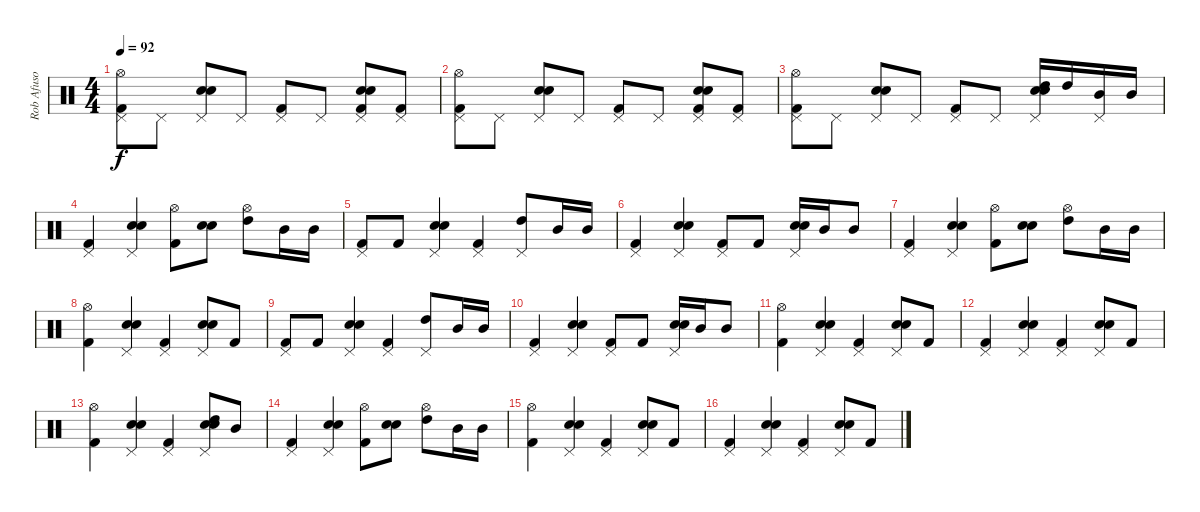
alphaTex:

\track ("Rob Afuso" "Rob Afuso") {instrument percussion}
\staff {score}
\articulation defaults
\ts (4 4)
\tempo 92
\clef neutral
\ks c
("Hi-Hat (open)" "Kick (hit) 2" "Pedal Hi-Hat (hit)").8{dy f} "Pedal Hi-Hat (hit)".8 ("Snare (hit) 2" "Electric Snare (hit)" "Pedal Hi-Hat (hit)").8 "Pedal Hi-Hat (hit)".8 ("Kick (hit) 2" "Pedal Hi-Hat (hit)").8 "Pedal Hi-Hat (hit)".8 ("Snare (hit) 2" "Electric Snare (hit)" "Kick (hit) 2" "Pedal Hi-Hat (hit)").8 ("Kick (hit) 2" "Pedal Hi-Hat (hit)").8 |
("Hi-Hat (open)" "Kick (hit) 2" "Pedal Hi-Hat (hit)").8 "Pedal Hi-Hat (hit)".8 ("Snare (hit) 2" "Electric Snare (hit)" "Pedal Hi-Hat (hit)").8 "Pedal Hi-Hat (hit)".8 ("Kick (hit) 2" "Pedal Hi-Hat (hit)").8 "Pedal Hi-Hat (hit)".8 ("Snare (hit) 2" "Electric Snare (hit)" "Kick (hit) 2" "Pedal Hi-Hat (hit)").8 ("Kick (hit) 2" "Pedal Hi-Hat (hit)").8 |
("Hi-Hat (open)" "Kick (hit) 2" "Pedal Hi-Hat (hit)").8 "Pedal Hi-Hat (hit)".8 ("Snare (hit) 2" "Electric Snare (hit)" "Pedal Hi-Hat (hit)").8 "Pedal Hi-Hat (hit)".8 ("Kick (hit) 2" "Pedal Hi-Hat (hit)").8 "Pedal Hi-Hat (hit)".8 ("Snare (hit) 2" "Electric Snare (hit)" "High Tom (hit)" "Pedal Hi-Hat (hit)").16 "High Tom (hit)".16 ("Mid Tom (hit)" "Pedal Hi-Hat (hit)").16 "Mid Tom (hit)".16 |
("Kick (hit) 2" "Pedal Hi-Hat (hit)").4 ("Snare (hit) 2" "Electric Snare (hit)" "Pedal Hi-Hat (hit)").4 ("Hi-Hat (open)" "Kick (hit) 2").8 ("Snare (hit) 2" "Electric Snare (hit)").8 ("Hi-Hat (open)" "High Tom (hit)").8 "Mid Tom (hit)".16 "Mid Tom (hit)".16 |
("Kick (hit) 2" "Pedal Hi-Hat (hit)").8 "Kick (hit) 2".8 ("Snare (hit) 2" "Electric Snare (hit)" "Pedal Hi-Hat (hit)").4 ("Kick (hit) 2" "Pedal Hi-Hat (hit)").4 ("High Tom (hit)" "Pedal Hi-Hat (hit)").8 "Mid Tom (hit)".16 "Mid Tom (hit)".16 |
("Kick (hit) 2" "Pedal Hi-Hat (hit)").4 ("Snare (hit) 2" "Electric Snare (hit)" "Pedal Hi-Hat (hit)").4 ("Kick (hit) 2" "Pedal Hi-Hat (hit)").8 "Kick (hit) 2".8 ("Snare (hit) 2" "Electric Snare (hit)" "Pedal Hi-Hat (hit)").16 "Mid Tom (hit)".16 "Mid Tom (hit)".8 |
("Kick (hit) 2" "Pedal Hi-Hat (hit)").4 ("Snare (hit) 2" "Electric Snare (hit)" "Pedal Hi-Hat (hit)").4 ("Hi-Hat (open)" "Kick (hit) 2").8 ("Snare (hit) 2" "Electric Snare (hit)").8 ("Hi-Hat (open)" "High Tom (hit)").8 "Mid Tom (hit)".16 "Mid Tom (hit)".16 |
("Hi-Hat (open)" "Kick (hit) 2").4 ("Snare (hit) 2" "Electric Snare (hit)" "Pedal Hi-Hat (hit)").4 ("Kick (hit) 2" "Pedal Hi-Hat (hit)").4 ("Snare (hit) 2" "Electric Snare (hit)" "Pedal Hi-Hat (hit)").8 "Kick (hit) 2".8 |
("Kick (hit) 2" "Pedal Hi-Hat (hit)").8 "Kick (hit) 2".8 ("Snare (hit) 2" "Electric Snare (hit)" "Pedal Hi-Hat (hit)").4 ("Kick (hit) 2" "Pedal Hi-Hat (hit)").4 ("High Tom (hit)" "Pedal Hi-Hat (hit)").8 "Mid Tom (hit)".16 "Mid Tom (hit)".16 |
("Kick (hit) 2" "Pedal Hi-Hat (hit)").4 ("Snare (hit) 2" "Electric Snare (hit)" "Pedal Hi-Hat (hit)").4 ("Kick (hit) 2" "Pedal Hi-Hat (hit)").8 "Kick (hit) 2".8 ("Snare (hit) 2" "Electric Snare (hit)" "Pedal Hi-Hat (hit)").16 "Mid Tom (hit)".16 "Mid Tom (hit)".8 |
("Hi-Hat (open)" "Kick (hit) 2").4 ("Snare (hit) 2" "Electric Snare (hit)" "Pedal Hi-Hat (hit)").4 ("Kick (hit) 2" "Pedal Hi-Hat (hit)").4 ("Snare (hit) 2" "Electric Snare (hit)" "Pedal Hi-Hat (hit)").8 "Kick (hit) 2".8 |
("Kick (hit) 2" "Pedal Hi-Hat (hit)").4 ("Snare (hit) 2" "Electric Snare (hit)" "Pedal Hi-Hat (hit)").4 ("Kick (hit) 2" "Pedal Hi-Hat (hit)").4 ("Snare (hit) 2" "Electric Snare (hit)" "Pedal Hi-Hat (hit)").8 "Kick (hit) 2".8 |
("Hi-Hat (open)" "Kick (hit) 2").4 ("Snare (hit) 2" "Electric Snare (hit)" "Pedal Hi-Hat (hit)").4 ("Kick (hit) 2" "Pedal Hi-Hat (hit)").4 ("Snare (hit) 2" "Electric Snare (hit)" "High Tom (hit)" "Pedal Hi-Hat (hit)").8 "Mid Tom (hit)".8 |
("Kick (hit) 2" "Pedal Hi-Hat (hit)").4 ("Snare (hit) 2" "Electric Snare (hit)" "Pedal Hi-Hat (hit)").4 ("Hi-Hat (open)" "Kick (hit) 2").8 ("Snare (hit) 2" "Electric Snare (hit)").8 ("Hi-Hat (open)" "High Tom (hit)").8 "Mid Tom (hit)".16 "Mid Tom (hit)".16 |
("Hi-Hat (open)" "Kick (hit) 2").4 ("Snare (hit) 2" "Electric Snare (hit)" "Pedal Hi-Hat (hit)").4 ("Kick (hit) 2" "Pedal Hi-Hat (hit)").4 ("Snare (hit) 2" "Electric Snare (hit)" "Pedal Hi-Hat (hit)").8 "Kick (hit) 2".8 |
("Kick (hit) 2" "Pedal Hi-Hat (hit)").4 ("Snare (hit) 2" "Electric Snare (hit)" "Pedal Hi-Hat (hit)").4 ("Kick (hit) 2" "Pedal Hi-Hat (hit)").4 ("Snare (hit) 2" "Electric Snare (hit)" "Pedal Hi-Hat (hit)").8 "Kick (hit) 2".8
